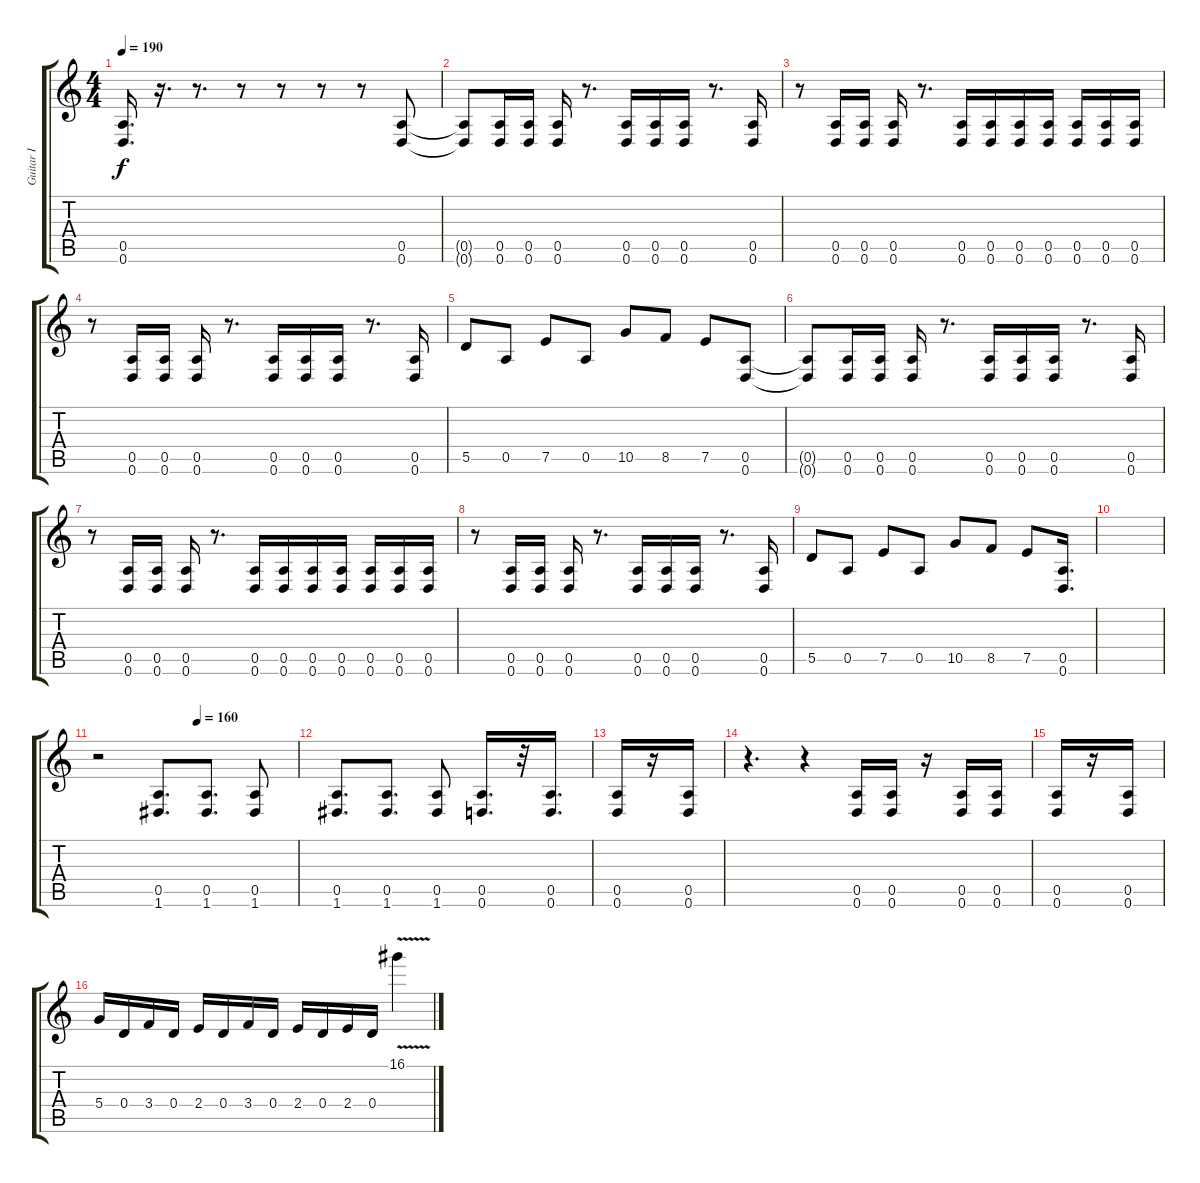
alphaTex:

\track ("Guitar I" "Guitar I") {instrument distortionguitar}
\staff {score tabs}
\tuning (E4 B3 G3 D3 A2 D2) {hide}
\ts (4 4)
\tempo 190
\clef g2
\ks c
(0.5 0.6).16{d dy f} r.16{d} r.8{d} r.8 r.8 r.8 r.8 (0.5 0.6).8 |
(0.5{t} 0.6{t}).8 (0.5 0.6).16 (0.5 0.6).16 (0.5 0.6).16 r.8{d} (0.5 0.6).16 (0.5 0.6).16 (0.5 0.6).16 r.8{d} (0.5 0.6).16 |
r.8 (0.5 0.6).16 (0.5 0.6).16 (0.5 0.6).16 r.8{d} (0.5 0.6).16 (0.5 0.6).16 (0.5 0.6).16 (0.5 0.6).16 (0.5 0.6).16 (0.5 0.6).16 (0.5 0.6).16 |
r.8 (0.5 0.6).16 (0.5 0.6).16 (0.5 0.6).16 r.8{d} (0.5 0.6).16 (0.5 0.6).16 (0.5 0.6).16 r.8{d} (0.5 0.6).16 |
5.5.8 0.5.8 7.5.8 0.5.8 10.5.8 8.5.8 7.5.8 (0.5 0.6).8 |
(0.5{t} 0.6{t}).8 (0.5 0.6).16 (0.5 0.6).16 (0.5 0.6).16 r.8{d} (0.5 0.6).16 (0.5 0.6).16 (0.5 0.6).16 r.8{d} (0.5 0.6).16 |
r.8 (0.5 0.6).16 (0.5 0.6).16 (0.5 0.6).16 r.8{d} (0.5 0.6).16 (0.5 0.6).16 (0.5 0.6).16 (0.5 0.6).16 (0.5 0.6).16 (0.5 0.6).16 (0.5 0.6).16 |
r.8 (0.5 0.6).16 (0.5 0.6).16 (0.5 0.6).16 r.8{d} (0.5 0.6).16 (0.5 0.6).16 (0.5 0.6).16 r.8{d} (0.5 0.6).16 |
5.5.8 0.5.8 7.5.8 0.5.8 10.5.8 8.5.8 7.5.8 (0.5 0.6).16{d} |
|
\tempo (160 0.5)
r.2 (0.5 1.6).8{d} (0.5 1.6).8{d} (0.5 1.6).8 |
(0.5 1.6).8{d} (0.5 1.6).8{d} (0.5 1.6).8 (0.5 0.6).16{d} r.32 (0.5 0.6).16{d} |
(0.5 0.6).16 r.16 (0.5 0.6).16 |
r.4{d} r.4 (0.5 0.6).16 (0.5 0.6).16 r.16 (0.5 0.6).16 (0.5 0.6).16 |
(0.5 0.6).16 r.16 (0.5 0.6).16 |
5.4.16 0.4.16 3.4.16 0.4.16 2.4.16 0.4.16 3.4.16 0.4.16 2.4.16 0.4.16 2.4.16 0.4.16 16.1{v}.4
